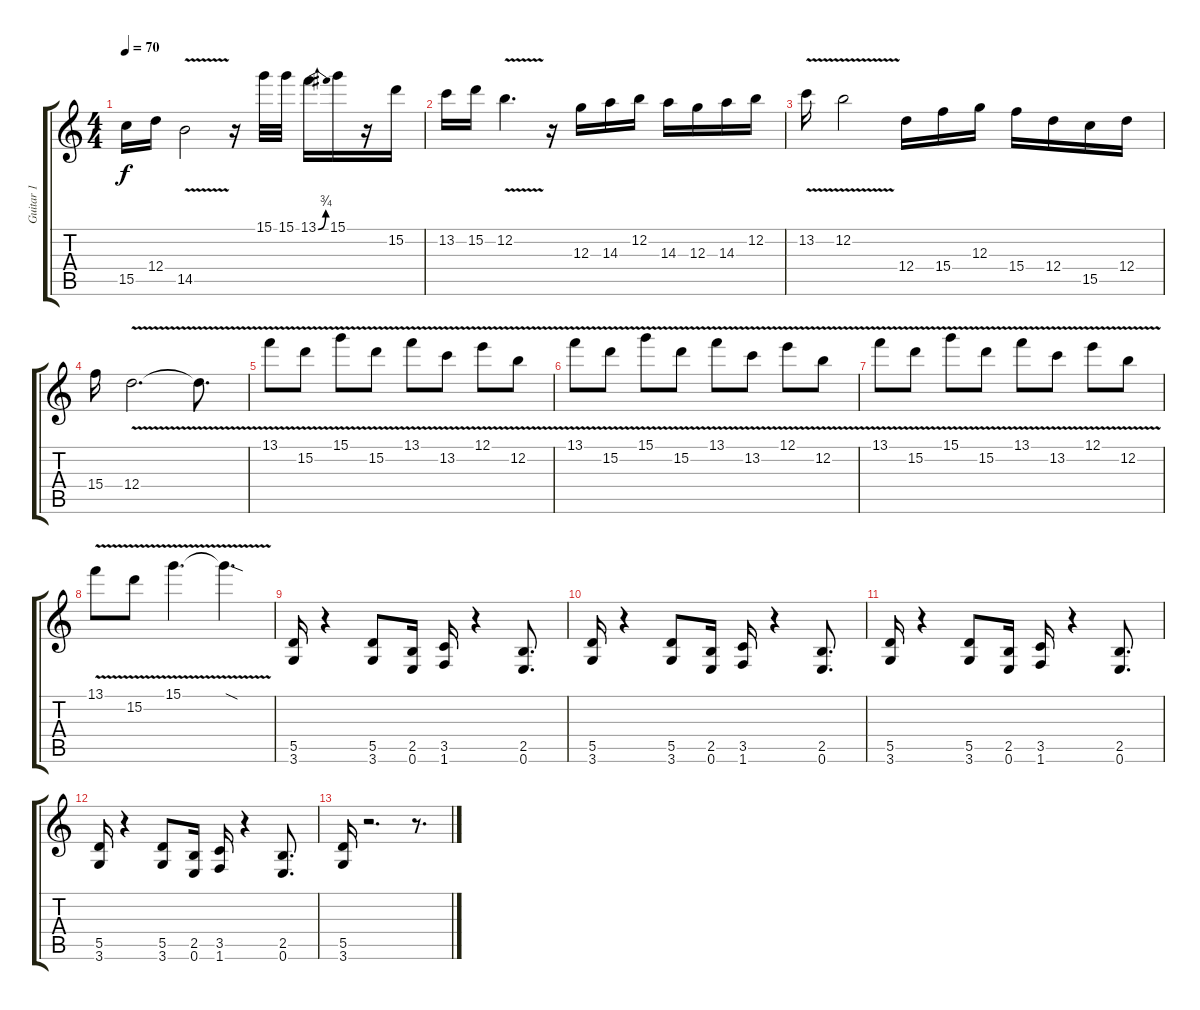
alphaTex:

\track ("Guitar 1" "Guitar 1") {instrument overdrivenguitar}
\staff {score tabs}
\tuning (E4 B3 G3 D3 A2 E2) {hide}
\ts (4 4)
\tempo 70
\clef g2
\ks c
15.5.16{dy f} 12.4.16 14.5{v}.2 r.16 15.1.32 15.1.32 13.1{be (bend 0 0 60 3)}.16 15.1.16 r.16 15.2.16 |
13.2.16 15.2.16 12.2{v}.4{d} r.16 12.3.16 14.3.16 12.2.16 14.3.16 12.3.16 14.3.16 12.2.16 |
13.2{v}.16 12.2{v}.2 12.4.16 15.4.16 12.3.16 15.4.16 12.4.16 15.5.16 12.4.16 |
15.4.16 12.4{v}.2{d} 12.4{t}.8{d} |
13.1{v}.8 15.2{v}.8 15.1{v}.8 15.2{v}.8 13.1{v}.8 13.2{v}.8 12.1{v}.8 12.2{v}.8 |
13.1{v}.8 15.2{v}.8 15.1{v}.8 15.2{v}.8 13.1{v}.8 13.2{v}.8 12.1{v}.8 12.2{v}.8 |
13.1{v}.8 15.2{v}.8 15.1{v}.8 15.2{v}.8 13.1{v}.8 13.2{v}.8 12.1{v}.8 12.2{v}.8 |
13.1{v}.8 15.2{v}.8 15.1{v}.4{d} 15.1{sod t}.4{d} |
(5.5 3.6).16 r.4 (5.5 3.6).8 (2.5 0.6).16 (3.5 1.6).16 r.4 (2.5 0.6).8{d} |
(5.5 3.6).16 r.4 (5.5 3.6).8 (2.5 0.6).16 (3.5 1.6).16 r.4 (2.5 0.6).8{d} |
(5.5 3.6).16 r.4 (5.5 3.6).8 (2.5 0.6).16 (3.5 1.6).16 r.4 (2.5 0.6).8{d} |
(5.5 3.6).16 r.4 (5.5 3.6).8 (2.5 0.6).16 (3.5 1.6).16 r.4 (2.5 0.6).8{d} |
(5.5 3.6).16 r.2{d} r.8{d}
